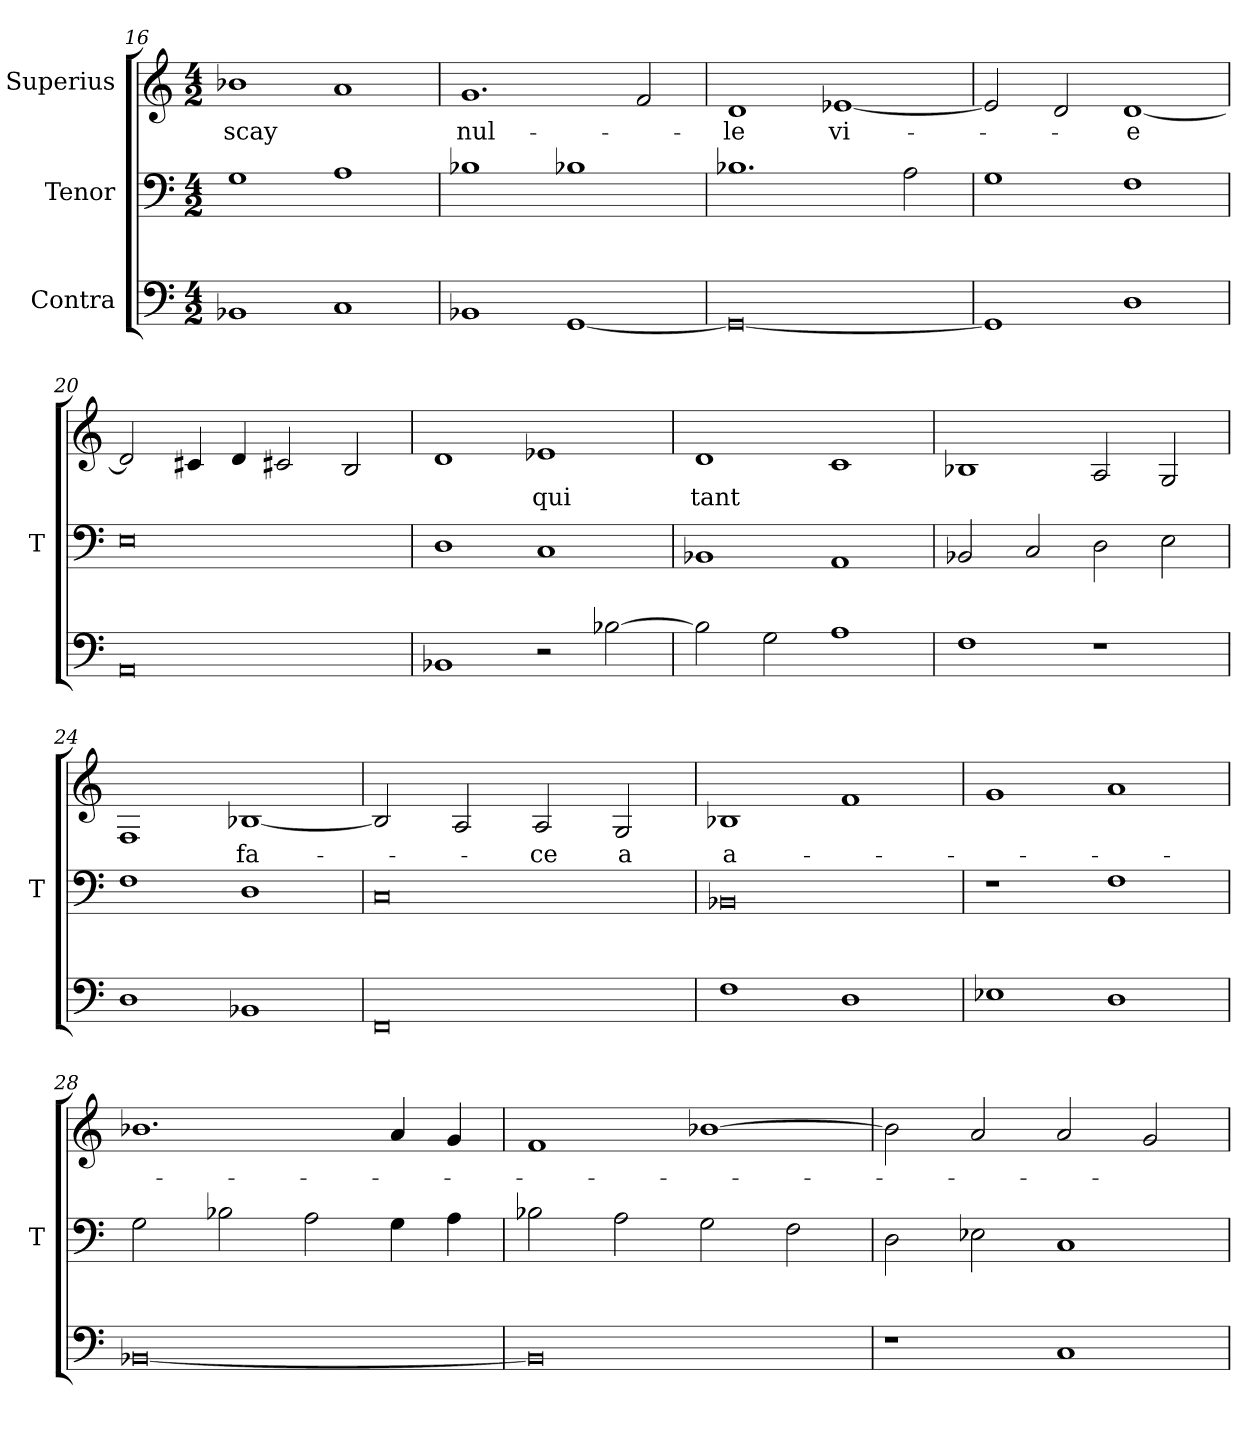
**kern	**kern	**kern	**text
*part3	*part2	*part1	*part1
*staff3	*staff2	*staff1	*staff1
*I"Contra	*I"Tenor	*I"Superius	*
*	*I'T	*	*
*clefF4	*clefF4	*clefG2	*
*M4/2	*M4/2	*M4/2	*
=16	=16	=16	=16
1BB-X	1G	1b-X	-scay
1C	1A	1a	.
=17	=17	=17	=17
1BB-X	1B-X	1.g	nul-
[1GG	1B-X	.	.
.	.	2f	.
=18	=18	=18	=18
0GG_	1.B-X	1d	-le
.	.	[1e-X	vi-
.	2A	.	.
=19	=19	=19	=19
1GG]	1G	2e-]	.
.	.	2d	.
1D	1F	[1d	-e
=20	=20	=20	=20
0AA	0E	2d]	.
.	.	4c#X	.
.	.	4d	.
.	.	2c#X	.
.	.	2B	.
=21	=21	=21	=21
1BB-X	1D	1d	.
2r	1C	1e-X	-qui
[2B-X	.	.	.
=22	=22	=22	=22
2B-]	1BB-X	1d	-tant
2G	.	.	.
1A	1AA	1c	.
=23	=23	=23	=23
1F	2BB-X	1B-X	.
.	2C	.	.
1r	2D	2A	.
.	2E	2G	.
=24	=24	=24	=24
1D	1F	1F	.
1BB-X	1D	[1B-X	fa-
=25	=25	=25	=25
0FF	0C	2B-]	.
.	.	2A	.
.	.	2A	-ce
.	.	2G	-a
=26	=26	=26	=26
1F	0BB-X	1B-X	a-
1D	.	1f	.
=27	=27	=27	=27
1E-X	1r	1g	.
1D	1F	1a	.
=28	=28	=28	=28
[0BB-X	2G	1.b-X	.
.	2B-X	.	.
.	2A	.	.
.	4G	4a	.
.	4A	4g	.
=29	=29	=29	=29
0BB-]	2B-X	1f	.
.	2A	.	.
.	2G	[1b-X	.
.	2F	.	.
=30	=30	=30	=30
1r	2D	2b-]	.
.	2E-X	2a	.
1C	1C	2a	.
.	.	2g	.
=	=	=	=
*-	*-	*-	*-
